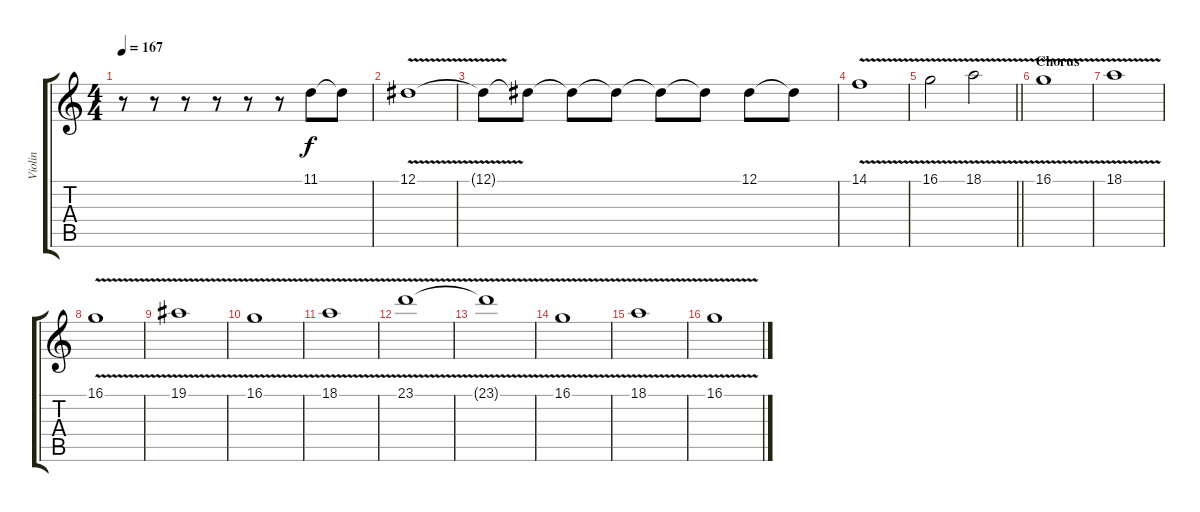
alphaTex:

\track ("Violin" "Violin") {instrument violin}
\staff {score tabs}
\tuning (Eb4 Bb3 Gb3 Db3 Ab2 Db2) {hide}
\ts (4 4)
\tempo 167
\clef g2
\ks c
r.8{dy f} r.8 r.8 r.8 r.8 r.8 11.1.8 11.1{t}.8 |
12.1{v}.1 |
12.1{t}.8 12.1{t}.8 12.1{t}.8 12.1{t}.8 12.1{t}.8 12.1{t}.8 12.1.8 12.1{t}.8 |
14.1{v}.1 |
\barLineRight lightlight
16.1{v}.2 18.1{v}.2 |
\section ("" "Chorus")
16.1{v}.1{volume 9} |
18.1{v}.1 |
16.1{v}.1 |
19.1{v}.1 |
16.1{v}.1{volume 9} |
18.1{v}.1 |
23.1{v}.1 |
23.1{t}.1 |
16.1{v}.1 |
18.1{v}.1 |
16.1{v}.1
